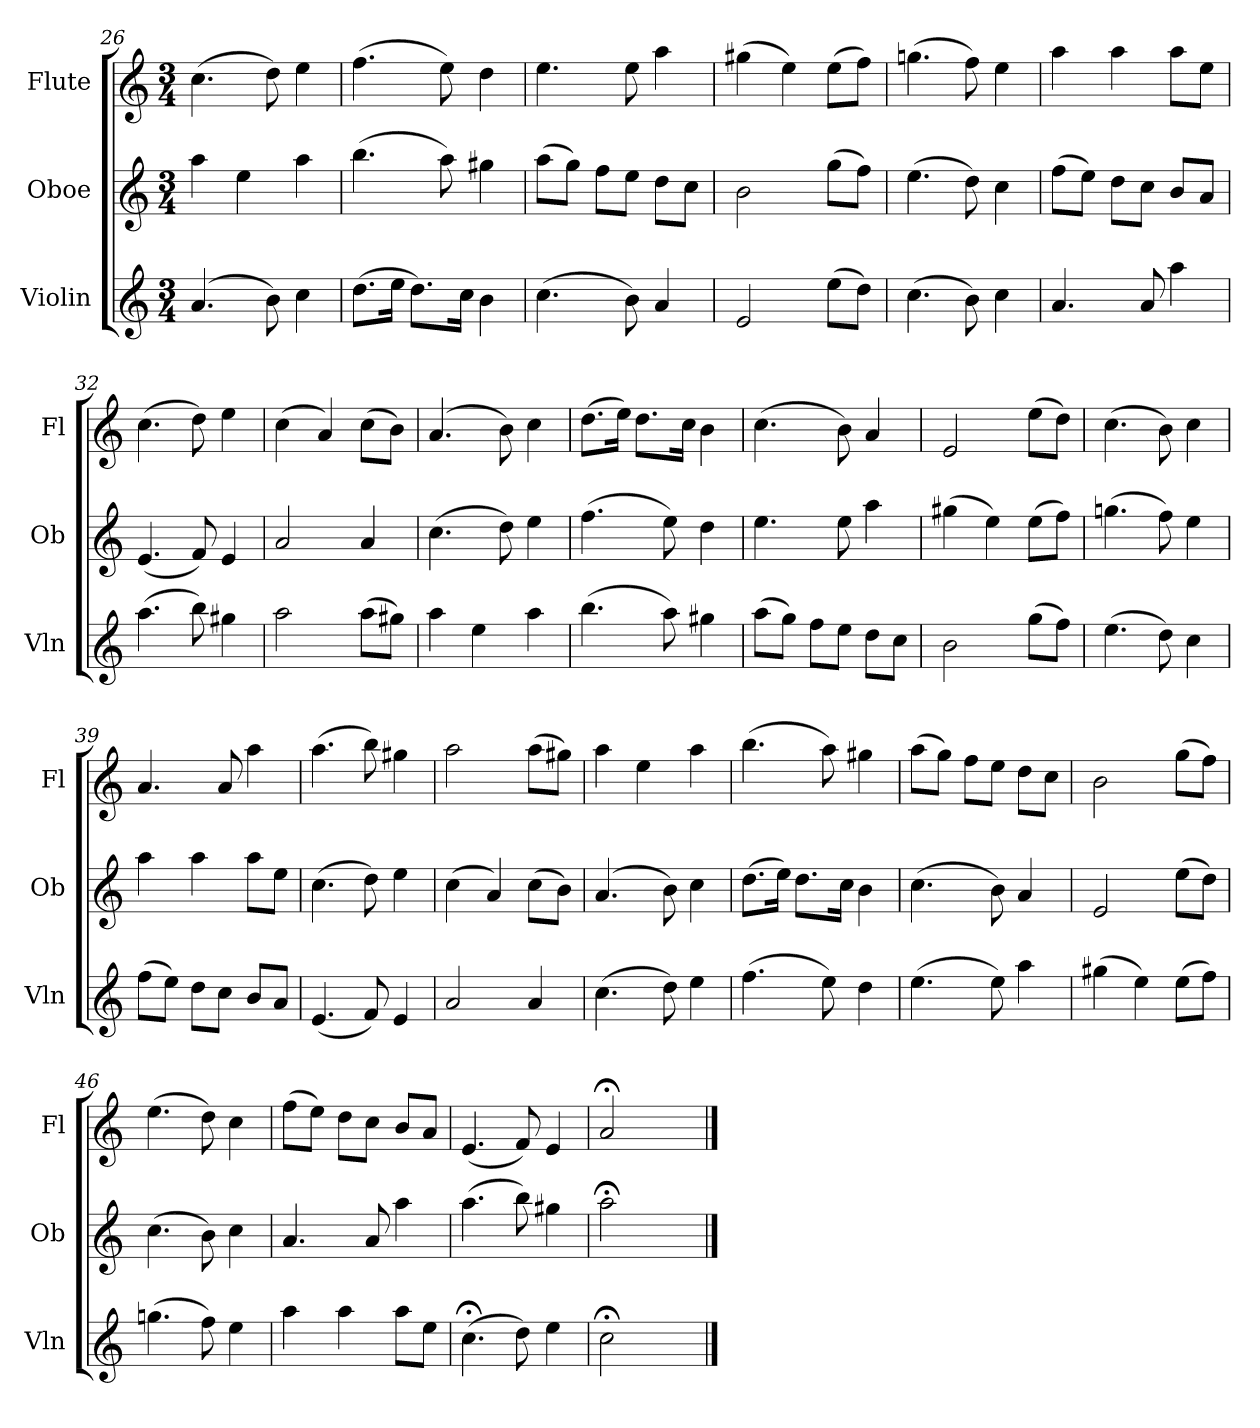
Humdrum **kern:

**kern	**kern	**kern
*part3	*part2	*part1
*staff3	*staff2	*staff1
*I"Violin	*I"Oboe	*I"Flute
*I'Vln	*I'Ob	*I'Fl
!!LO:LB:g=z
*clefG2	*clefG2	*clefG2
*k[]	*k[]	*k[]
*M3/4	*M3/4	*M3/4
=26	=26	=26
(>4.a/	4aa\	(>4.cc\
.	4ee\	.
8b\)	.	8dd\)
4cc\	4aa\	4ee\
=27	=27	=27
(>8.dd\L	(>4.bb\	(>4.ff\
16ee\Jk	.	.
8.dd\L)	.	.
.	8aa\)	8ee\)
16cc\Jk	.	.
4b\	4gg#X\	4dd\
=28	=28	=28
(>4.cc\	(>8aa\L	4.ee\
.	8gg\J)	.
.	8ff\L	.
8b\)	8ee\J	8ee\
4a/	8dd\L	4aa\
.	8cc\J	.
=29	=29	=29
2e/	2b\	(>4gg#X\
.	.	4ee\)
(>8ee\L	(>8gg\L	(>8ee\L
8dd\J)	8ff\J)	8ff\J)
=30	=30	=30
(>4.cc\	(>4.ee\	(>4.ggn\
8b\)	8dd\)	8ff\)
4cc\	4cc\	4ee\
!!LO:LB:g=z
=31	=31	=31
4.a/	(>8ff\L	4aa\
.	8ee\J)	.
.	8dd\L	4aa\
8a/	8cc\J	.
4aa\	8b/L	8aa\L
.	8a/J	8ee\J
=32	=32	=32
(>4.aa\	(<4.e/	(>4.cc\
8bb\)	8f/)	8dd\)
4gg#X\	4e/	4ee\
=33	=33	=33
2aa\	2a/	(>4cc\
.	.	4a/)
(>8aa\L	4a/	(>8cc\L
8gg#X\J)	.	8b\J)
=34	=34	=34
4aa\	(>4.cc\	(>4.a/
4ee\	.	.
.	8dd\)	8b\)
4aa\	4ee\	4cc\
=35	=35	=35
(>4.bb\	(>4.ff\	(>8.dd\L
.	.	16ee\Jk)
.	.	8.dd\L
8aa\)	8ee\)	.
.	.	16cc\Jk
4gg#X\	4dd\	4b\
!!LO:LB:g=z
=36	=36	=36
(>8aa\L	4.ee\	(>4.cc\
8gg\J)	.	.
8ff\L	.	.
8ee\J	8ee\	8b\)
8dd\L	4aa\	4a/
8cc\J	.	.
=37	=37	=37
2b\	(>4gg#X\	2e/
.	4ee\)	.
(>8gg\L	(>8ee\L	(>8ee\L
8ff\J)	8ff\J)	8dd\J)
=38	=38	=38
(>4.ee\	(>4.ggn\	(>4.cc\
8dd\)	8ff\)	8b\)
4cc\	4ee\	4cc\
=39	=39	=39
(>8ff\L	4aa\	4.a/
8ee\J)	.	.
8dd\L	4aa\	.
8cc\J	.	8a/
8b/L	8aa\L	4aa\
8a/J	8ee\J	.
=40	=40	=40
(<4.e/	(>4.cc\	(>4.aa\
8f/)	8dd\)	8bb\)
4e/	4ee\	4gg#X\
=41	=41	=41
2a/	(>4cc\	2aa\
.	4a/)	.
4a/	(>8cc\L	(>8aa\L
.	8b\J)	8gg#X\J)
!!LO:PB:g=z
=42	=42	=42
(>4.cc\	(>4.a/	4aa\
.	.	4ee\
8dd\)	8b\)	.
4ee\	4cc\	4aa\
=43	=43	=43
(>4.ff\	(>8.dd\L	(>4.bb\
.	16ee\Jk)	.
.	8.dd\L	.
8ee\)	.	8aa\)
.	16cc\Jk	.
4dd\	4b\	4gg#X\
=44	=44	=44
(>4.ee\	(>4.cc\	(>8aa\L
.	.	8gg\J)
.	.	8ff\L
8ee\)	8b\)	8ee\J
4aa\	4a/	8dd\L
.	.	8cc\J
=45	=45	=45
(>4gg#X\	2e/	2b\
4ee\)	.	.
(>8ee\L	(>8ee\L	(>8gg\L
8ff\J)	8dd\J)	8ff\J)
!!LO:LB:g=z
=46	=46	=46
(>4.ggn\	(>4.cc\	(>4.ee\
8ff\)	8b\)	8dd\)
4ee\	4cc\	4cc\
=47	=47	=47
4aa\	4.a/	(>8ff\L
.	.	8ee\J)
4aa\	.	8dd\L
.	8a/	8cc\J
8aa\L	4aa\	8b/L
8ee\J	.	8a/J
=48	=48	=48
(>4.cc;<\	(>4.aa\	(<4.e/
8dd\)	8bb\)	8f/)
4ee\	4gg#X\	4e/
=49	=49	=49
2cc;<\	2aa;<\	2a;</
4ryy	4ryy	4ryy
==	==	==
*-	*-	*-
